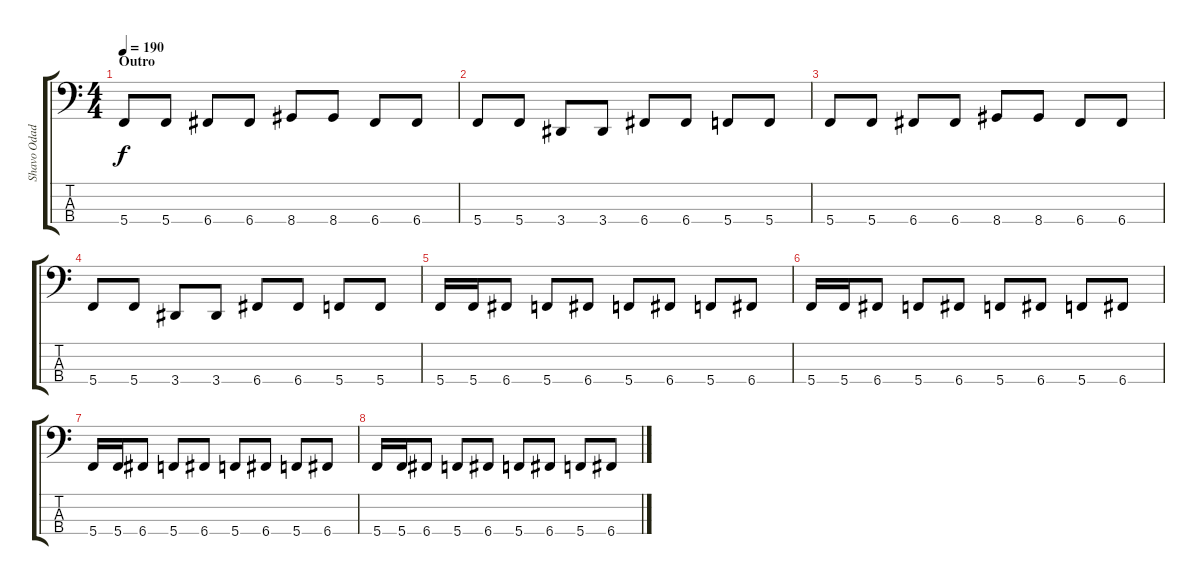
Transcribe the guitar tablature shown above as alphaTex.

\track ("Shavo Odadjian" "Shavo Odad") {instrument electricbassfinger}
\staff {score tabs}
\tuning (F2 C2 G1 C1) {hide}
\ts (4 4)
\section ("" "Outro")
\tempo 190
\clef f4
\ks c
5.4.8{dy f} 5.4.8 6.4.8 6.4.8 8.4.8 8.4.8 6.4.8 6.4.8 |
5.4.8 5.4.8 3.4.8 3.4.8 6.4.8 6.4.8 5.4.8 5.4.8 |
5.4.8 5.4.8 6.4.8 6.4.8 8.4.8 8.4.8 6.4.8 6.4.8 |
5.4.8 5.4.8 3.4.8 3.4.8 6.4.8 6.4.8 5.4.8 5.4.8 |
5.4.16 5.4.16 6.4.8 5.4.8 6.4.8 5.4.8 6.4.8 5.4.8 6.4.8 |
5.4.16 5.4.16 6.4.8 5.4.8 6.4.8 5.4.8 6.4.8 5.4.8 6.4.8 |
5.4.16 5.4.16 6.4.8 5.4.8 6.4.8 5.4.8 6.4.8 5.4.8 6.4.8 |
5.4.16 5.4.16 6.4.8 5.4.8 6.4.8 5.4.8 6.4.8 5.4.8 6.4.8
